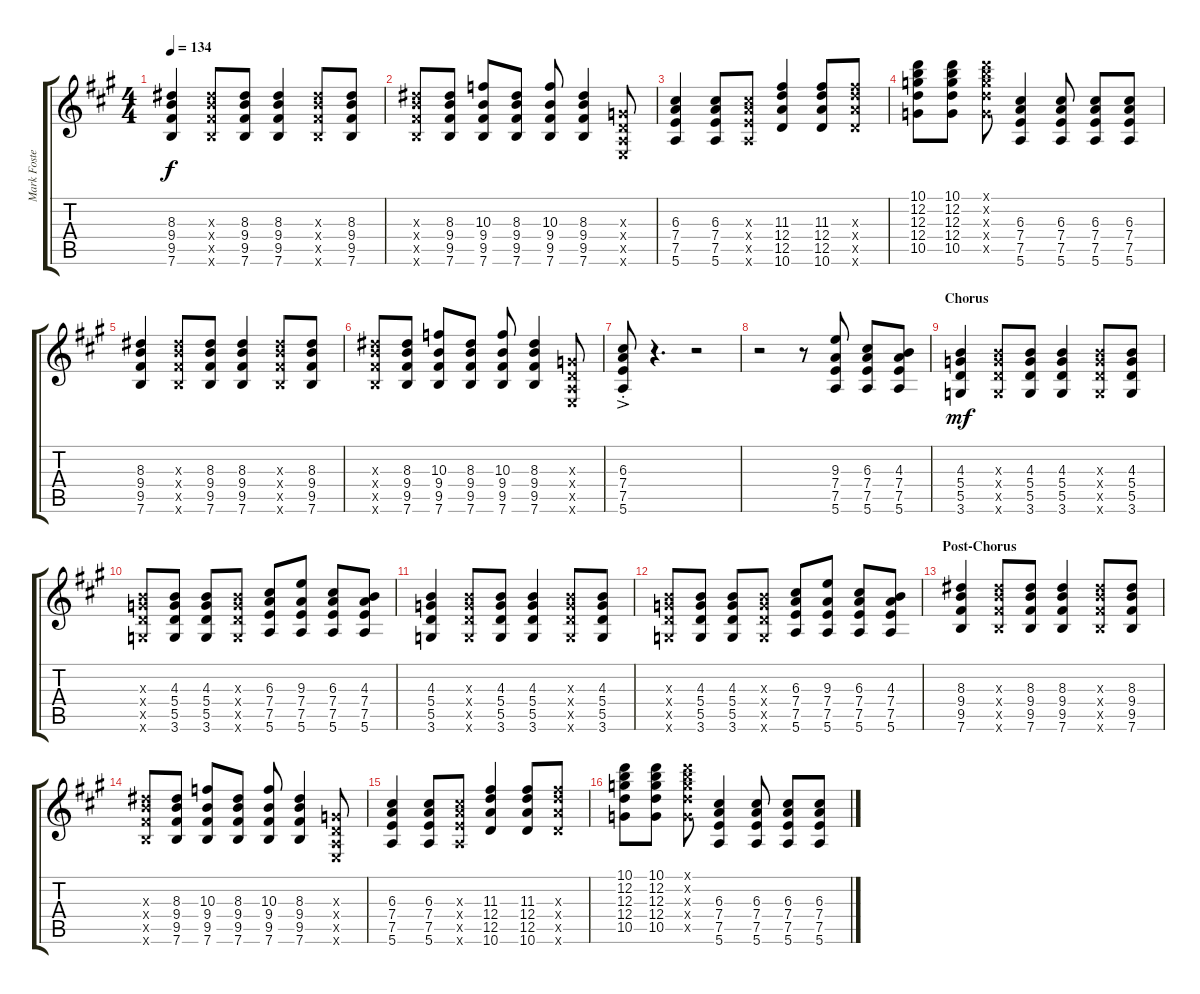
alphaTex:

\track ("Mark Foster Acoustic Guitar" "Mark Foste") {instrument acousticguitarsteel}
\staff {score tabs}
\tuning (E4 B3 G3 D3 A2 E2) {hide}
\ts (4 4)
\tempo 134
\clef g2
\ks a
(8.3 9.4 9.5 7.6).4{dy f} (8.3{x} 9.4{x} 9.5{x} 7.6{x}).8 (8.3 9.4 9.5 7.6).8 (8.3 9.4 9.5 7.6).4 (8.3{x} 9.4{x} 9.5{x} 7.6{x}).8 (8.3 9.4 9.5 7.6).8 |
(8.3{x} 9.4{x} 9.5{x} 7.6{x}).8 (8.3 9.4 9.5 7.6).8 (10.3 9.4 9.5 7.6).8 (8.3 9.4 9.5 7.6).8 (10.3 9.4 9.5 7.6).8 (8.3 9.4 9.5 7.6).4 (0.3{x} 0.4{x} 0.5{x} 0.6{x}).8 |
(6.3 7.4 7.5 5.6).4 (6.3 7.4 7.5 5.6).8 (6.3{x} 7.4{x} 7.5{x} 5.6{x}).8 (11.3 12.4 12.5 10.6).4 (11.3 12.4 12.5 10.6).8 (11.3{x} 12.4{x} 12.5{x} 10.6{x}).8 |
(10.1 12.2 12.3 12.4 10.5).8 (10.1 12.2 12.3 12.4 10.5).8 (10.1{x} 12.2{x} 12.3{x} 12.4{x} 10.5{x}).8 (6.3 7.4 7.5 5.6).4 (6.3 7.4 7.5 5.6).8 (6.3 7.4 7.5 5.6).8 (6.3 7.4 7.5 5.6).8 |
(8.3 9.4 9.5 7.6).4 (8.3{x} 9.4{x} 9.5{x} 7.6{x}).8 (8.3 9.4 9.5 7.6).8 (8.3 9.4 9.5 7.6).4 (8.3{x} 9.4{x} 9.5{x} 7.6{x}).8 (8.3 9.4 9.5 7.6).8 |
(8.3{x} 9.4{x} 9.5{x} 7.6{x}).8 (8.3 9.4 9.5 7.6).8 (10.3 9.4 9.5 7.6).8 (8.3 9.4 9.5 7.6).8 (10.3 9.4 9.5 7.6).8 (8.3 9.4 9.5 7.6).4 (0.3{x} 0.4{x} 0.5{x} 0.6{x}).8 |
(6.3{ac st} 7.4{ac st} 7.5{ac st} 5.6{ac st}).8 r.4{d} r.2 |
r.2 r.8 (9.3 7.4 7.5 5.6).8 (6.3 7.4 7.5 5.6).8 (4.3 7.4 7.5 5.6).8 |
\section ("" "Chorus")
(4.3 5.4 5.5 3.6).4{dy mf} (4.3{x} 5.4{x} 5.5{x} 3.6{x}).8 (4.3 5.4 5.5 3.6).8 (4.3 5.4 5.5 3.6).4 (4.3{x} 5.4{x} 5.5{x} 3.6{x}).8 (4.3 5.4 5.5 3.6).8 |
(4.3{x} 5.4{x} 5.5{x} 3.6{x}).8 (4.3 5.4 5.5 3.6).8 (4.3 5.4 5.5 3.6).8 (4.3{x} 5.4{x} 5.5{x} 3.6{x}).8 (6.3 7.4 7.5 5.6).8 (9.3 7.4 7.5 5.6).8 (6.3 7.4 7.5 5.6).8 (4.3 7.4 7.5 5.6).8 |
(4.3 5.4 5.5 3.6).4 (4.3{x} 5.4{x} 5.5{x} 3.6{x}).8 (4.3 5.4 5.5 3.6).8 (4.3 5.4 5.5 3.6).4 (4.3{x} 5.4{x} 5.5{x} 3.6{x}).8 (4.3 5.4 5.5 3.6).8 |
(4.3{x} 5.4{x} 5.5{x} 3.6{x}).8 (4.3 5.4 5.5 3.6).8 (4.3 5.4 5.5 3.6).8 (4.3{x} 5.4{x} 5.5{x} 3.6{x}).8 (6.3 7.4 7.5 5.6).8 (9.3 7.4 7.5 5.6).8 (6.3 7.4 7.5 5.6).8 (4.3 7.4 7.5 5.6).8 |
\section ("" "Post-Chorus")
(8.3 9.4 9.5 7.6).4 (8.3{x} 9.4{x} 9.5{x} 7.6{x}).8 (8.3 9.4 9.5 7.6).8 (8.3 9.4 9.5 7.6).4 (8.3{x} 9.4{x} 9.5{x} 7.6{x}).8 (8.3 9.4 9.5 7.6).8 |
(8.3{x} 9.4{x} 9.5{x} 7.6{x}).8 (8.3 9.4 9.5 7.6).8 (10.3 9.4 9.5 7.6).8 (8.3 9.4 9.5 7.6).8 (10.3 9.4 9.5 7.6).8 (8.3 9.4 9.5 7.6).4 (0.3{x} 0.4{x} 0.5{x} 0.6{x}).8 |
(6.3 7.4 7.5 5.6).4 (6.3 7.4 7.5 5.6).8 (6.3{x} 7.4{x} 7.5{x} 5.6{x}).8 (11.3 12.4 12.5 10.6).4 (11.3 12.4 12.5 10.6).8 (11.3{x} 12.4{x} 12.5{x} 10.6{x}).8 |
(10.1 12.2 12.3 12.4 10.5).8 (10.1 12.2 12.3 12.4 10.5).8 (10.1{x} 12.2{x} 12.3{x} 12.4{x} 10.5{x}).8 (6.3 7.4 7.5 5.6).4 (6.3 7.4 7.5 5.6).8 (6.3 7.4 7.5 5.6).8 (6.3 7.4 7.5 5.6).8
